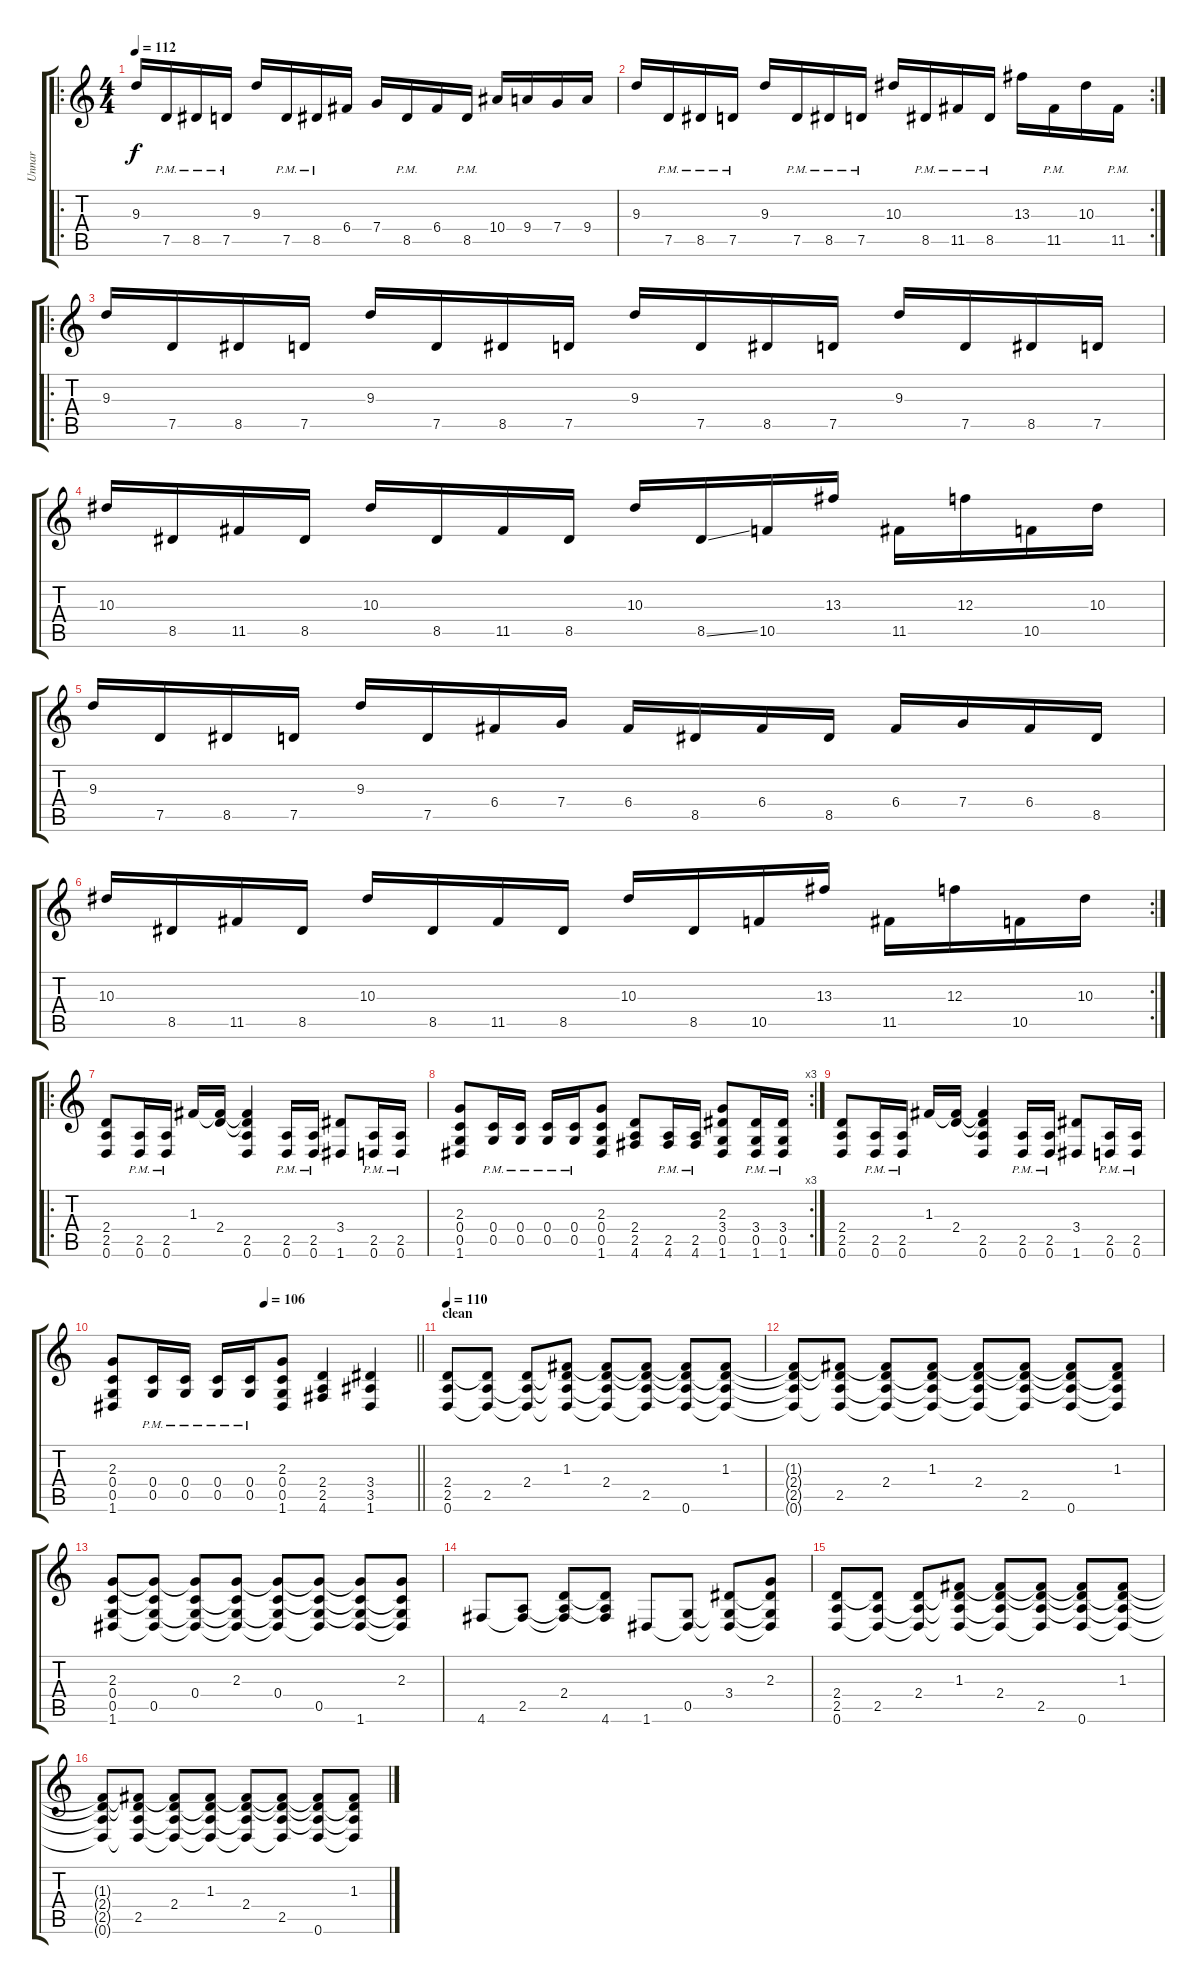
\track ("Unnar " "Unnar ") {instrument distortionguitar}
\staff {score tabs}
\tuning (D4 A3 F3 C3 G2 D2) {hide}
\ro
\ts (4 4)
\tempo 112
\clef g2
\ks c
9.3.16{dy f} 7.5{pm}.16 8.5{pm}.16 7.5{pm}.16 9.3.16 7.5{pm}.16 8.5{pm}.16 6.4.16 7.4.16 8.5{pm}.16 6.4.16 8.5{pm}.16 10.4.16 9.4.16 7.4.16 9.4.16 |
\rc 2
9.3.16 7.5{pm}.16 8.5{pm}.16 7.5{pm}.16 9.3.16 7.5{pm}.16 8.5{pm}.16 7.5{pm}.16 10.3.16 8.5{pm}.16 11.5{pm}.16 8.5{pm}.16 13.3.16 11.5{pm}.16 10.3.16 11.5{pm}.16 |
\ro
9.3.16 7.5.16 8.5.16 7.5.16 9.3.16 7.5.16 8.5.16 7.5.16 9.3.16 7.5.16 8.5.16 7.5.16 9.3.16 7.5.16 8.5.16 7.5.16 |
10.3.16 8.5.16 11.5.16 8.5.16 10.3.16 8.5.16 11.5.16 8.5.16 10.3.16 8.5{ss}.16 10.5.16 13.3.16 11.5.16 12.3.16 10.5.16 10.3.16 |
9.3.16 7.5.16 8.5.16 7.5.16 9.3.16 7.5.16 6.4.16 7.4.16 6.4.16 8.5.16 6.4.16 8.5.16 6.4.16 7.4.16 6.4.16 8.5.16 |
\rc 2
10.3.16 8.5.16 11.5.16 8.5.16 10.3.16 8.5.16 11.5.16 8.5.16 10.3.16 8.5.16 10.5.16 13.3.16 11.5.16 12.3.16 10.5.16 10.3.16 |
\ro
(2.4 2.5 0.6).8 (2.5{pm} 0.6{pm}).16 (2.5{pm} 0.6{pm}).16 1.3.16 (1.3{t} 2.4).16 (1.3{t} 2.4{t} 2.5 0.6).4 (2.5{pm} 0.6{pm}).16 (2.5{pm} 0.6{pm}).16 (3.4 1.6).8 (2.5{pm} 0.6{pm}).16 (2.5{pm} 0.6{pm}).16 |
\rc 3
(2.3 0.4 0.5 1.6).8 (0.4{pm} 0.5{pm}).16 (0.4{pm} 0.5{pm}).16 (0.4{pm} 0.5{pm}).16 (0.4{pm} 0.5{pm}).16 (2.3 0.4 0.5 1.6).8 (2.4 2.5 4.6).8 (2.5{pm} 4.6{pm}).16 (2.5{pm} 4.6{pm}).16 (2.3 3.4 0.5 1.6).8 (3.4 0.5{pm} 1.6{pm}).16 (3.4 0.5{pm} 1.6{pm}).16 |
(2.4 2.5 0.6).8 (2.5{pm} 0.6{pm}).16 (2.5{pm} 0.6{pm}).16 1.3.16 (1.3{t} 2.4).16 (1.3{t} 2.4{t} 2.5 0.6).4 (2.5{pm} 0.6{pm}).16 (2.5{pm} 0.6{pm}).16 (3.4 1.6).8 (2.5{pm} 0.6{pm}).16 (2.5{pm} 0.6{pm}).16 |
\tempo (106 0.5)
\barLineRight lightlight
(2.3 0.4 0.5 1.6).8 (0.4{pm} 0.5{pm}).16 (0.4{pm} 0.5{pm}).16 (0.4{pm} 0.5{pm}).16 (0.4{pm} 0.5{pm}).16 (2.3 0.4 0.5 1.6).8 (2.4 2.5 4.6).4 (3.4 3.5 1.6).4 |
\section ("" "clean")
\tempo 110
(2.4 2.5 0.6).8{balance 8 instrument electricguitarclean} (2.4{t} 2.5 0.6{t}).8 (2.4 2.5{t} 0.6{t}).8 (1.3 2.4{t} 2.5{t} 0.6{t}).8 (1.3{t} 2.4 2.5{t} 0.6{t}).8 (1.3{t} 2.4{t} 2.5 0.6{t}).8 (1.3{t} 2.4{t} 2.5{t} 0.6).8 (1.3 2.4{t} 2.5{t} 0.6{t}).8 |
(1.3{t} 2.4{t} 2.5{t} 0.6{t}).8 (1.3{t} 2.4{t} 2.5 0.6{t}).8 (1.3{t} 2.4 2.5{t} 0.6{t}).8 (1.3 2.4{t} 2.5{t} 0.6{t}).8 (1.3{t} 2.4 2.5{t} 0.6{t}).8 (1.3{t} 2.4{t} 2.5 0.6{t}).8 (1.3{t} 2.4{t} 2.5{t} 0.6).8 (1.3 2.4{t} 2.5{t} 0.6{t}).8 |
(2.3 0.4 0.5 1.6).8 (2.3{t} 0.4{t} 0.5 1.6{t}).8 (2.3{t} 0.4 0.5{t} 1.6{t}).8 (2.3 0.4{t} 0.5{t} 1.6{t}).8 (2.3{t} 0.4 0.5{t} 1.6{t}).8 (2.3{t} 0.4{t} 0.5 1.6{t}).8 (2.3{t} 0.4{t} 0.5{t} 1.6).8 (2.3 0.4{t} 0.5{t} 1.6{t}).8 |
4.6.8{balance 16} (2.5 4.6{t}).8 (2.4 2.5{t} 4.6{t}).8 (2.4{t} 2.5{t} 4.6).8 1.6.8 (0.5 1.6{t}).8 (3.4 0.5{t} 1.6{t}).8 (2.3 3.4{t} 0.5{t} 1.6{t}).8 |
(2.4 2.5 0.6).8 (2.4{t} 2.5 0.6{t}).8 (2.4 2.5{t} 0.6{t}).8 (1.3 2.4{t} 2.5{t} 0.6{t}).8 (1.3{t} 2.4 2.5{t} 0.6{t}).8 (1.3{t} 2.4{t} 2.5 0.6{t}).8 (1.3{t} 2.4{t} 2.5{t} 0.6).8 (1.3 2.4{t} 2.5{t} 0.6{t}).8 |
(1.3{t} 2.4{t} 2.5{t} 0.6{t}).8 (1.3{t} 2.4{t} 2.5 0.6{t}).8 (1.3{t} 2.4 2.5{t} 0.6{t}).8 (1.3 2.4{t} 2.5{t} 0.6{t}).8 (1.3{t} 2.4 2.5{t} 0.6{t}).8 (1.3{t} 2.4{t} 2.5 0.6{t}).8 (1.3{t} 2.4{t} 2.5{t} 0.6).8 (1.3 2.4{t} 2.5{t} 0.6{t}).8
